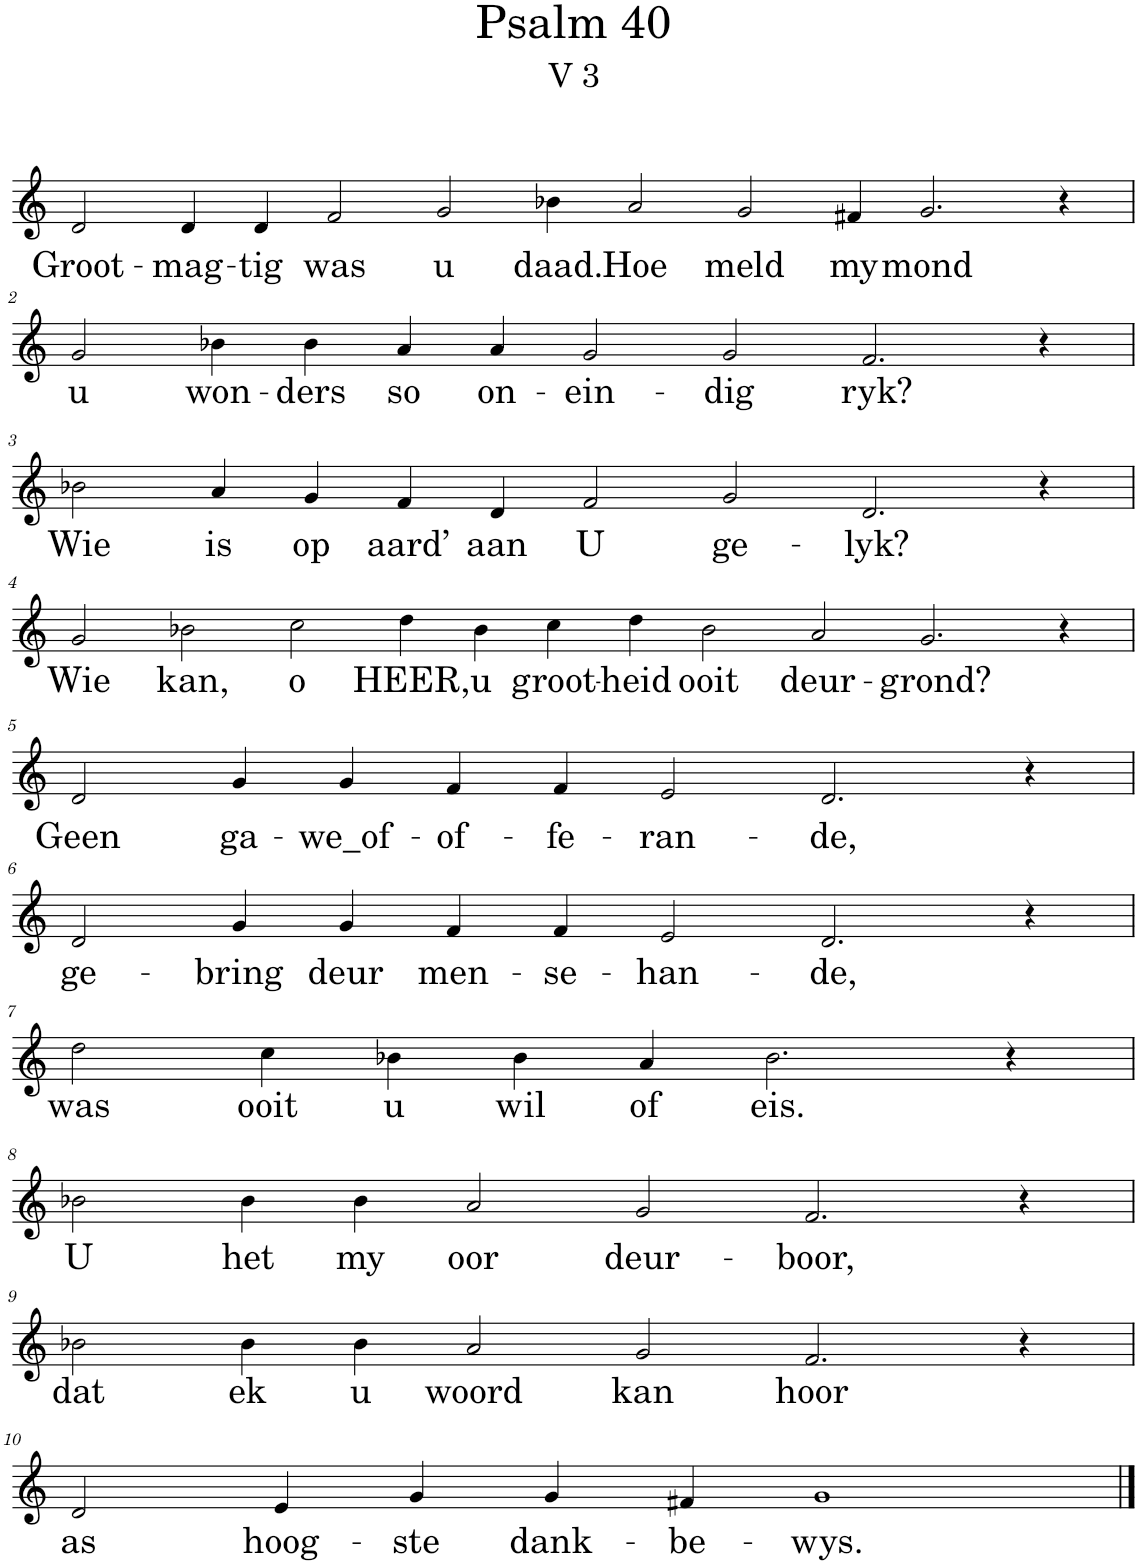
**kern	**text
*part1	*part1
*staff1	*staff1
*I"Pipe Organ	*
*I'Org.	*
*clefG2	*
*k[]	*
*M18/4	*
=1	=1
!	!LO:LY:b
2d/	Groot-
!	!LO:LY:b
4d/	-mag-
!	!LO:LY:b
4d/	-tig
!	!LO:LY:b
2f/	was
!	!LO:LY:b
2g/	u
!	!LO:LY:b
4b-X\	daad.
!	!LO:LY:b
2a/	Hoe
!	!LO:LY:b
2g/	meld
!	!LO:LY:b
4f#X/	my
!	!LO:LY:b
2.g/	mond
4r	.
!!LO:LB:g=z
=2	=2
*M14/4	*
!	!LO:LY:b
2g/	u
!	!LO:LY:b
4b-X\	won-
!	!LO:LY:b
4b-\	-ders
!	!LO:LY:b
4a/	so
!	!LO:LY:b
4a/	on-
!	!LO:LY:b
2g/	-ein-
!	!LO:LY:b
2g/	-dig
!	!LO:LY:b
2.f/	ryk?
4r	.
!!LO:LB:g=z
=3	=3
!	!LO:LY:b
2b-X\	Wie
!	!LO:LY:b
4a/	is
!	!LO:LY:b
4g/	op
!	!LO:LY:b
4f/	aard’
!	!LO:LY:b
4d/	aan
!	!LO:LY:b
2f/	U
!	!LO:LY:b
2g/	ge-
!	!LO:LY:b
2.d/	-lyk?
4r	.
!!LO:LB:g=z
=4	=4
*M18/4	*
!	!LO:LY:b
2g/	Wie
!	!LO:LY:b
2b-X\	kan,
!	!LO:LY:b
2cc\	o
!	!LO:LY:b
4dd\	HEER,
!	!LO:LY:b
4b-\	u
!	!LO:LY:b
4cc\	groot-
!	!LO:LY:b
4dd\	-heid
!	!LO:LY:b
2b-\	ooit
!	!LO:LY:b
2a/	deur-
!	!LO:LY:b
2.g/	-grond?
4r	.
!!LO:LB:g=z
=5	=5
*M12/4	*
!	!LO:LY:b
2d/	Geen
!	!LO:LY:b
4g/	ga-
!	!LO:LY:b
4g/	-we_of-
!	!LO:LY:b
4f/	-of-
!	!LO:LY:b
4f/	-fe-
!	!LO:LY:b
2e/	-ran-
!	!LO:LY:b
2.d/	-de,
4r	.
!!LO:LB:g=z
=6	=6
!	!LO:LY:b
2d/	ge-
!	!LO:LY:b
4g/	-bring
!	!LO:LY:b
4g/	deur
!	!LO:LY:b
4f/	men-
!	!LO:LY:b
4f/	-se-
!	!LO:LY:b
2e/	-han-
!	!LO:LY:b
2.d/	-de,
4r	.
!!LO:LB:g=z
=7	=7
*M10/4	*
!	!LO:LY:b
2dd\	was
!	!LO:LY:b
4cc\	ooit
!	!LO:LY:b
4b-X\	u
!	!LO:LY:b
4b-\	wil
!	!LO:LY:b
4a/	of
!	!LO:LY:b
2.b-\	eis.
4r	.
!!LO:LB:g=z
=8	=8
*M12/4	*
!	!LO:LY:b
2b-X\	U
!	!LO:LY:b
4b-\	het
!	!LO:LY:b
4b-\	my
!	!LO:LY:b
2a/	oor
!	!LO:LY:b
2g/	deur-
!	!LO:LY:b
2.f/	-boor,
4r	.
!!LO:LB:g=z
=9	=9
!	!LO:LY:b
2b-X\	dat
!	!LO:LY:b
4b-\	ek
!	!LO:LY:b
4b-\	u
!	!LO:LY:b
2a/	woord
!	!LO:LY:b
2g/	kan
!	!LO:LY:b
2.f/	hoor
4r	.
!!LO:LB:g=z
=10	=10
*M10/4	*
!	!LO:LY:b
2d/	as
!	!LO:LY:b
4e/	hoog-
!	!LO:LY:b
4g/	-ste
!	!LO:LY:b
4g/	dank-
!	!LO:LY:b
4f#X/	-be-
!	!LO:LY:b
1g	-wys.
==	==
*-	*-
